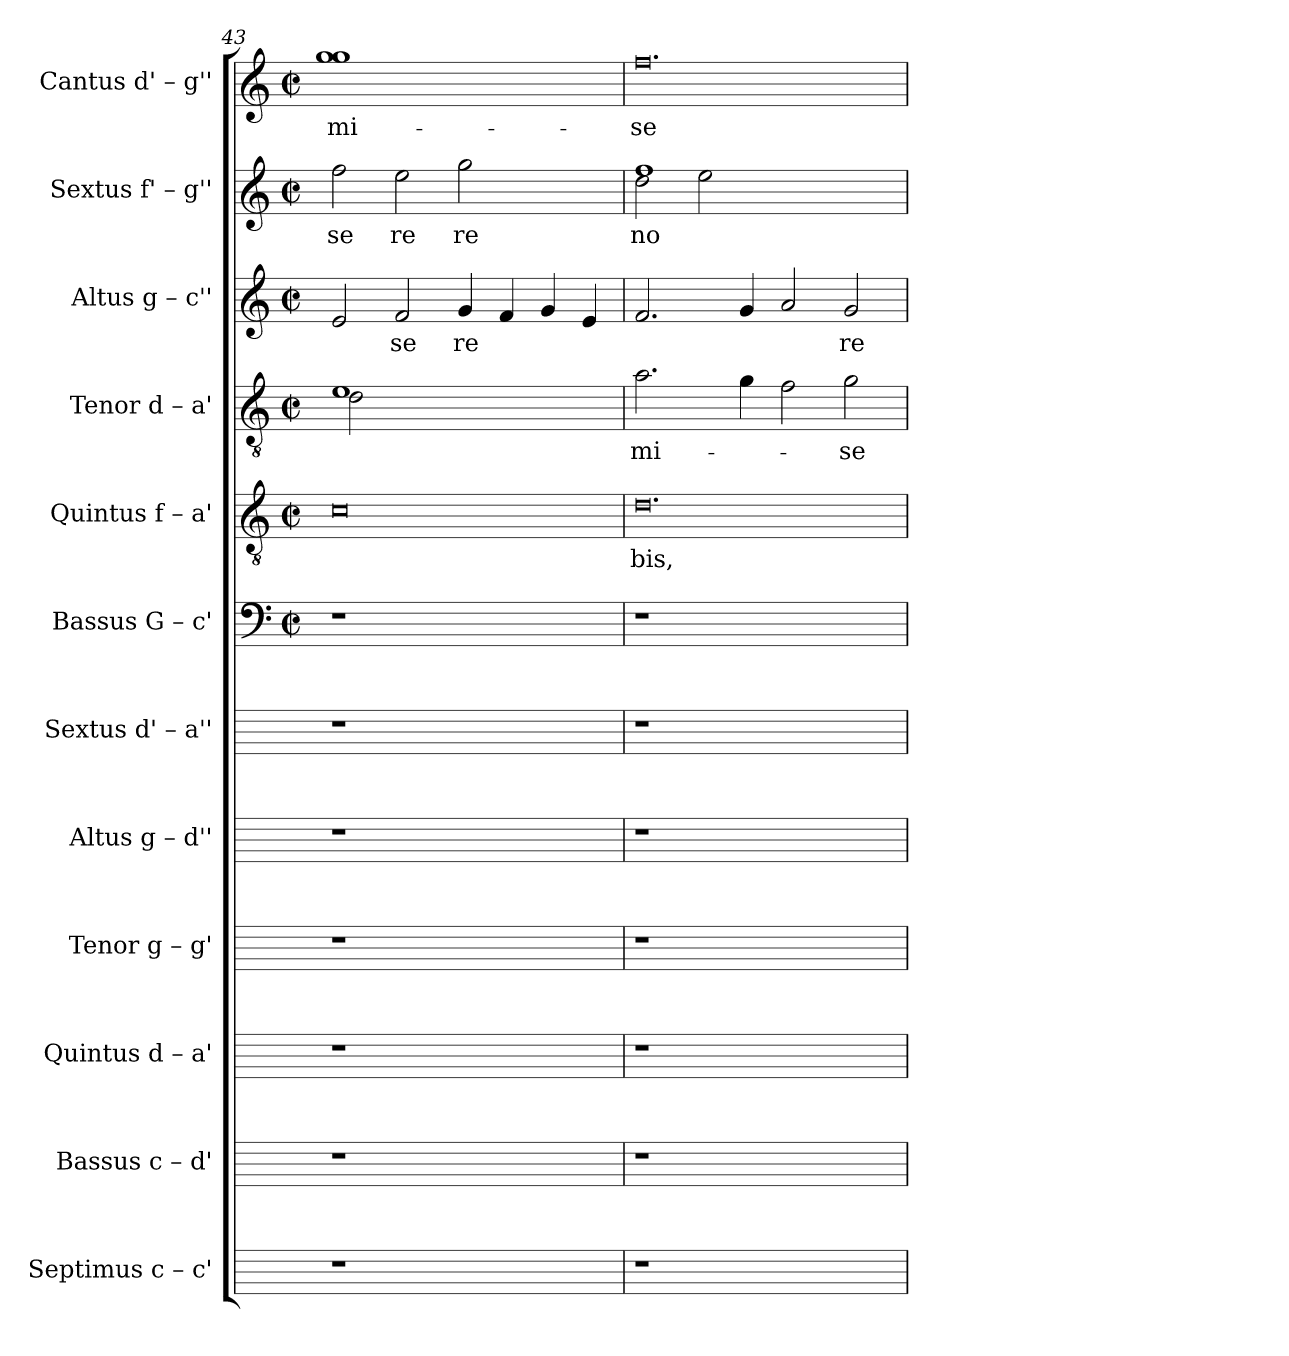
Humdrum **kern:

**kern	**kern	**kern	**kern	**kern	**kern	**kern	**kern	**text	**kern	**text	**kern	**text	**kern	**text	**kern	**text
*part12	*part11	*part10	*part9	*part8	*part7	*part6	*part5	*part5	*part4	*part4	*part3	*part3	*part2	*part2	*part1	*part1
*staff12	*staff11	*staff10	*staff9	*staff8	*staff7	*staff6	*staff5	*staff5	*staff4	*staff4	*staff3	*staff3	*staff2	*staff2	*staff1	*staff1
*I"Septimus  c – c'	*I"Bassus  c – d'	*I"Quintus  d – a'	*I"Tenor  g – g'	*I"Altus  g – d''	*I"Sextus  d' – a''	*I"Bassus  G – c'	*I"Quintus  f – a'	*	*I"Tenor  d – a'	*	*I"Altus  g – c''	*	*I"Sextus  f' – g''	*	*I"Cantus  d' – g''	*
*	*	*	*	*	*	*clefF4	*clefGv2	*	*clefGv2	*	*clefG2	*	*clefG2	*	*clefG2	*
*	*	*	*	*	*	*M2/2	*M2/2	*	*M2/2	*	*M2/2	*	*M2/2	*	*M2/2	*
*	*	*	*	*	*	*met(c|)	*met(c|)	*	*met(c|)	*	*met(c|)	*	*met(c|)	*	*met(c|)	*
=43	=43	=43	=43	=43	=43	=43	=43	=43	=43	=43	=43	=43	=43	=43	=43	=43
!	!	!	!	!	!	!	!LO:N:vis=0	!	!	!	!	!	!	!LO:LY:b:cj	!	!LO:LY:b:cj
*	*	*	*	*	*	*	*	*	*^	*	*	*	*	*	*	*
1r	1r	1r	1r	1r	1r	1r	1c	.	1e	2d\	.	2e/	.	2ff\	se	1gg 1gg	mi-
!	!	!	!	!	!	!	!	!	!	!	!	!	!LO:LY:b:cj	!	!LO:LY:b:cj	!	!
.	.	.	.	.	.	.	.	.	.	1ryy	.	2f/	se	2ee\	re	.	.
!	!	!	!	!	!	!	!	!	!	!	!	!	!LO:LY:b:cj	!	!LO:LY:b:cj	!	!
1ryy	1ryy	1ryy	1ryy	1ryy	1ryy	1ryy	1ryy	.	1ryy	.	.	4g/	re	2gg\	re	1ryy	.
.	.	.	.	.	.	.	.	.	.	.	.	4f/	.	.	.	.	.
.	.	.	.	.	.	.	.	.	.	2ryy	.	4g/	.	2ryy	.	.	.
.	.	.	.	.	.	.	.	.	.	.	.	4e/	.	.	.	.	.
*	*	*	*	*	*	*	*	*	*v	*v	*	*	*	*	*	*	*
=44	=44	=44	=44	=44	=44	=44	=44	=44	=44	=44	=44	=44	=44	=44	=44	=44
!	!	!	!	!	!	!	!LO:N:vis=0.	!LO:LY:b:cj	!	!LO:LY:b	!	!	!	!LO:LY:b:cj	!LO:N:vis=0.	!LO:LY:b:cj
*	*	*	*	*	*	*	*	*	*	*	*	*	*^	*	*	*
1r	1r	1r	1r	1r	1r	1r	1d	bis,	2.a\	mi-	2.f/	.	1ff	2dd\	no	1ff	-se-
.	.	.	.	.	.	.	.	.	.	.	.	.	.	2ee\	.	.	.
.	.	.	.	.	.	.	.	.	4g\	.	4g/	.	.	.	.	.	.
1ryy	1ryy	1ryy	1ryy	1ryy	1ryy	1ryy	1ryy	.	2f\	.	2a/	.	1ryy	1ryy	.	1ryy	.
!	!	!	!	!	!	!	!	!	!	!LO:LY:b:cj	!	!LO:LY:b:cj	!	!	!	!	!
.	.	.	.	.	.	.	.	.	2g\	-se-	2g/	re	.	.	.	.	.
*	*	*	*	*	*	*	*	*	*	*	*	*	*v	*v	*	*	*
=	=	=	=	=	=	=	=	=	=	=	=	=	=	=	=	=
*-	*-	*-	*-	*-	*-	*-	*-	*-	*-	*-	*-	*-	*-	*-	*-	*-
